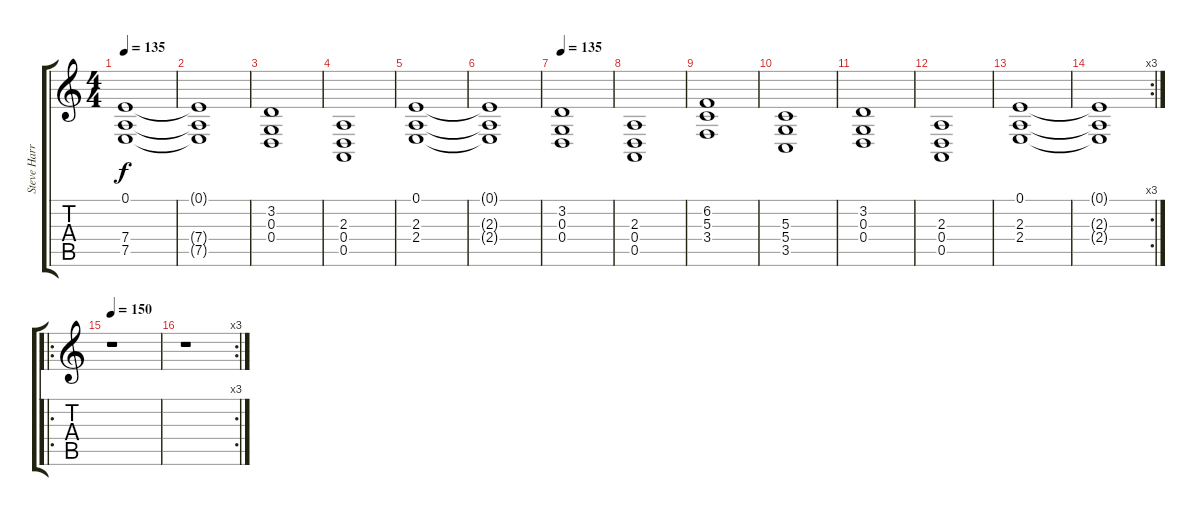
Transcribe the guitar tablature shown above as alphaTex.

\track ("Steve Harris (Synth)" "Steve Harr") {instrument synthstrings2}
\staff {score tabs}
\tuning (E4 B3 G3 D3 A2 E2) {hide}
\ts (4 4)
\tempo 135
\clef g2
\ks c
(0.1 7.4 7.5).1{dy f} |
(0.1{t} 7.4{t} 7.5{t}).1 |
(3.2 0.3 0.4).1 |
(2.3 0.4 0.5).1 |
(0.1 2.3 2.4).1 |
(0.1{t} 2.3{t} 2.4{t}).1 |
\tempo 135
(3.2 0.3 0.4).1 |
(2.3 0.4 0.5).1 |
(6.2 5.3 3.4).1 |
(5.3 5.4 3.5).1 |
(3.2 0.3 0.4).1 |
(2.3 0.4 0.5).1 |
(0.1 2.3 2.4).1 |
\rc 3
(0.1{t} 2.3{t} 2.4{t}).1 |
\ro
\tempo 150
r.1 |
\rc 3
r.1
